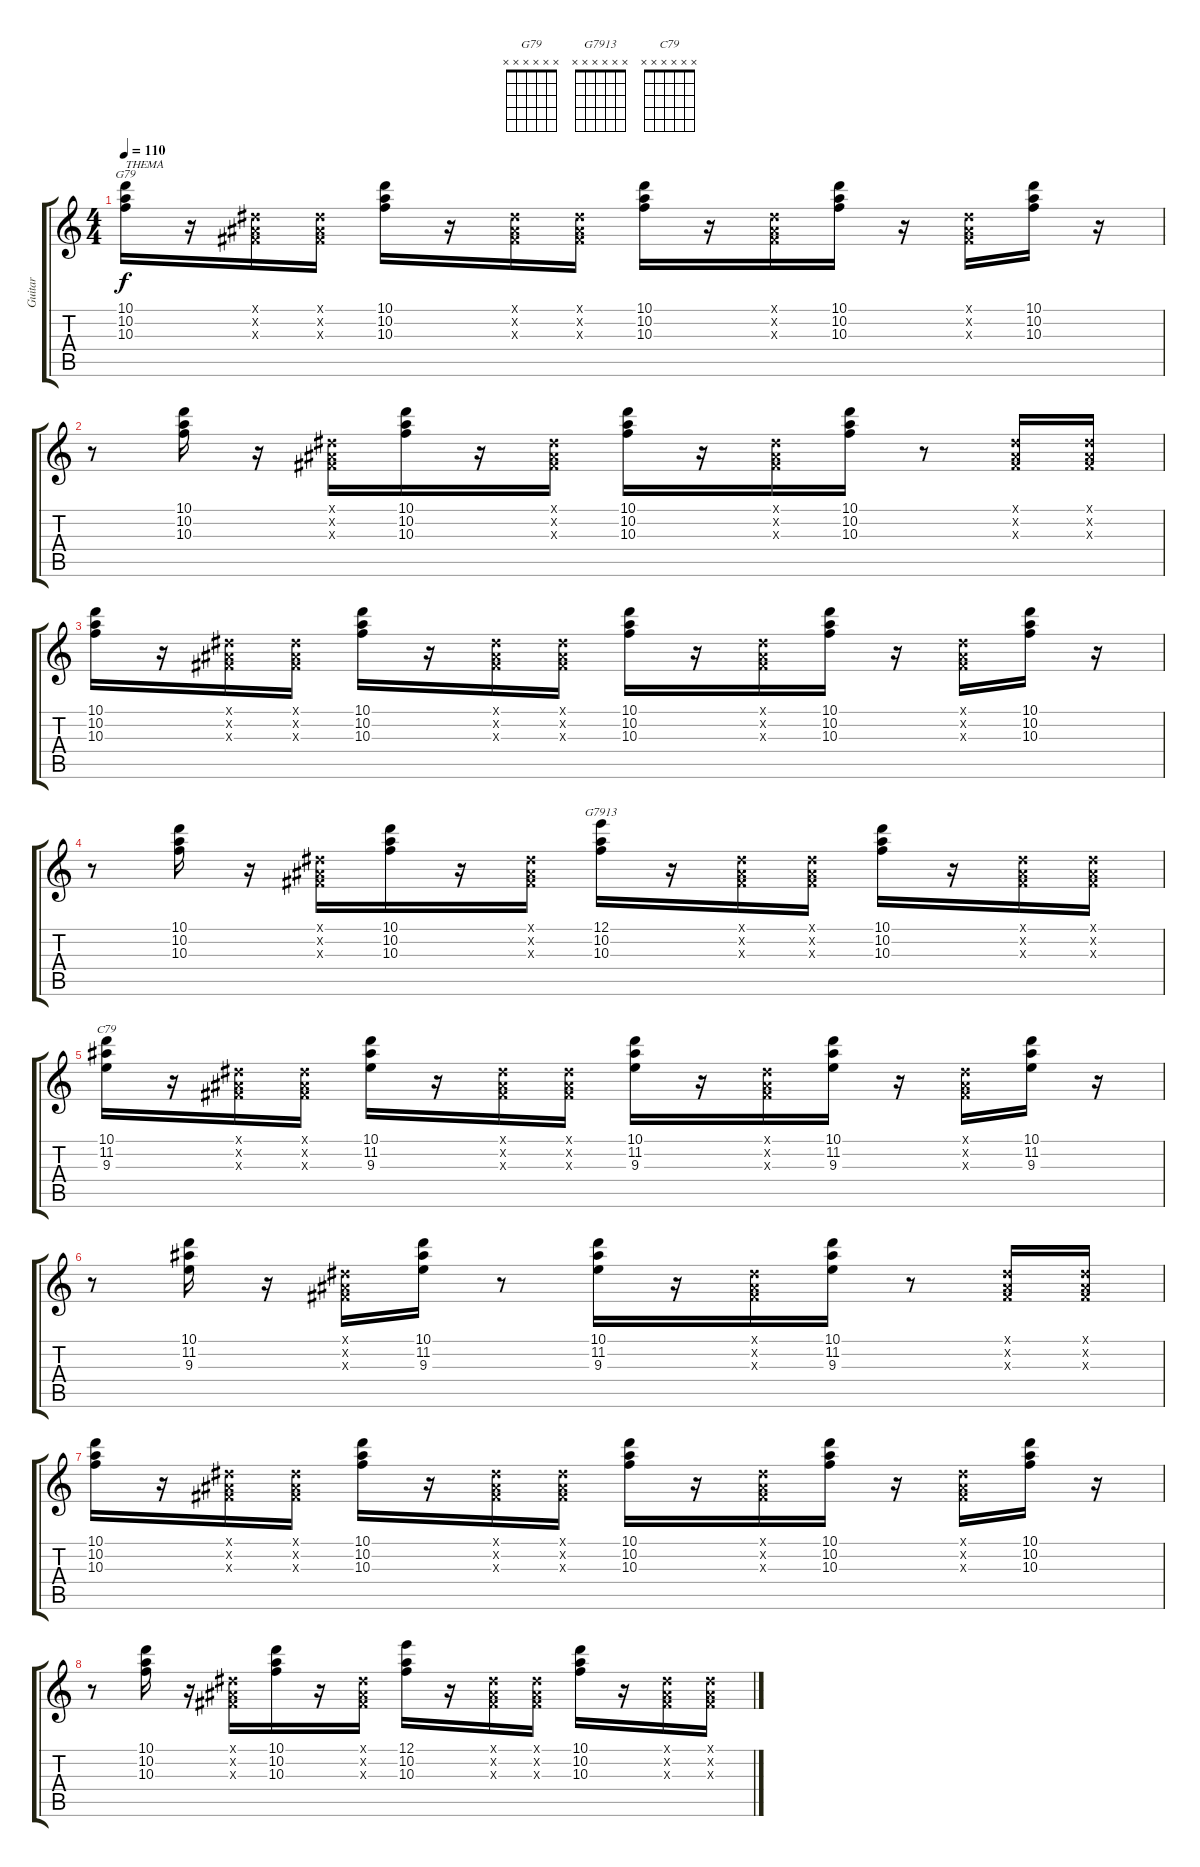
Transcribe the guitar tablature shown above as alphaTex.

\track ("Guitar" "Guitar") {instrument electricguitarmuted}
\staff {score tabs}
\tuning (E4 B3 G3 D3 A2 E2) {hide}
\chord ("G79" x x x x x x) {firstfret 0}
\chord ("G7913" x x x x x x) {firstfret 0}
\chord ("C79" x x x x x x) {firstfret 0}
\ts (4 4)
\tempo 110
\clef g2
\ks c
(10.1 10.2 10.3).16{ch "G79" txt "THEMA" dy f} r.16 (-1.1{x} -1.2{x} -1.3{x}).16 (-1.1{x} -1.2{x} -1.3{x}).16 (10.1 10.2 10.3).16 r.16 (-1.1{x} -1.2{x} -1.3{x}).16 (-1.1{x} -1.2{x} -1.3{x}).16 (10.1 10.2 10.3).16 r.16 (-1.1{x} -1.2{x} -1.3{x}).16 (10.1 10.2 10.3).16 r.16 (-1.1{x} -1.2{x} -1.3{x}).16 (10.1 10.2 10.3).16 r.16 |
r.8 (10.1 10.2 10.3).16 r.16 (-1.1{x} -1.2{x} -1.3{x}).16 (10.1 10.2 10.3).16 r.16 (-1.1{x} -1.2{x} -1.3{x}).16 (10.1 10.2 10.3).16 r.16 (-1.1{x} -1.2{x} -1.3{x}).16 (10.1 10.2 10.3).16 r.8 (-1.1{x} -1.2{x} -1.3{x}).16 (-1.1{x} -1.2{x} -1.3{x}).16 |
(10.1 10.2 10.3).16 r.16 (-1.1{x} -1.2{x} -1.3{x}).16 (-1.1{x} -1.2{x} -1.3{x}).16 (10.1 10.2 10.3).16 r.16 (-1.1{x} -1.2{x} -1.3{x}).16 (-1.1{x} -1.2{x} -1.3{x}).16 (10.1 10.2 10.3).16 r.16 (-1.1{x} -1.2{x} -1.3{x}).16 (10.1 10.2 10.3).16 r.16 (-1.1{x} -1.2{x} -1.3{x}).16 (10.1 10.2 10.3).16 r.16 |
r.8 (10.1 10.2 10.3).16 r.16 (-1.1{x} -1.2{x} -1.3{x}).16 (10.1 10.2 10.3).16 r.16 (-1.1{x} -1.2{x} -1.3{x}).16 (12.1 10.2 10.3).16{ch "G7913"} r.16 (-1.1{x} -1.2{x} -1.3{x}).16 (-1.1{x} -1.2{x} -1.3{x}).16 (10.1 10.2 10.3).16 r.16 (-1.1{x} -1.2{x} -1.3{x}).16 (-1.1{x} -1.2{x} -1.3{x}).16 |
(10.1 11.2 9.3).16{ch "C79"} r.16 (-1.1{x} -1.2{x} -1.3{x}).16 (-1.1{x} -1.2{x} -1.3{x}).16 (10.1 11.2 9.3).16 r.16 (-1.1{x} -1.2{x} -1.3{x}).16 (-1.1{x} -1.2{x} -1.3{x}).16 (10.1 11.2 9.3).16 r.16 (-1.1{x} -1.2{x} -1.3{x}).16 (10.1 11.2 9.3).16 r.16 (-1.1{x} -1.2{x} -1.3{x}).16 (10.1 11.2 9.3).16 r.16 |
r.8 (10.1 11.2 9.3).16 r.16 (-1.1{x} -1.2{x} -1.3{x}).16 (10.1 11.2 9.3).16 r.8 (10.1 11.2 9.3).16 r.16 (-1.1{x} -1.2{x} -1.3{x}).16 (10.1 11.2 9.3).16 r.8 (-1.1{x} -1.2{x} -1.3{x}).16 (-1.1{x} -1.2{x} -1.3{x}).16 |
(10.1 10.2 10.3).16 r.16 (-1.1{x} -1.2{x} -1.3{x}).16 (-1.1{x} -1.2{x} -1.3{x}).16 (10.1 10.2 10.3).16 r.16 (-1.1{x} -1.2{x} -1.3{x}).16 (-1.1{x} -1.2{x} -1.3{x}).16 (10.1 10.2 10.3).16 r.16 (-1.1{x} -1.2{x} -1.3{x}).16 (10.1 10.2 10.3).16 r.16 (-1.1{x} -1.2{x} -1.3{x}).16 (10.1 10.2 10.3).16 r.16 |
r.8 (10.1 10.2 10.3).16 r.16 (-1.1{x} -1.2{x} -1.3{x}).16 (10.1 10.2 10.3).16 r.16 (-1.1{x} -1.2{x} -1.3{x}).16 (12.1 10.2 10.3).16 r.16 (-1.1{x} -1.2{x} -1.3{x}).16 (-1.1{x} -1.2{x} -1.3{x}).16 (10.1 10.2 10.3).16 r.16 (-1.1{x} -1.2{x} -1.3{x}).16 (-1.1{x} -1.2{x} -1.3{x}).16
